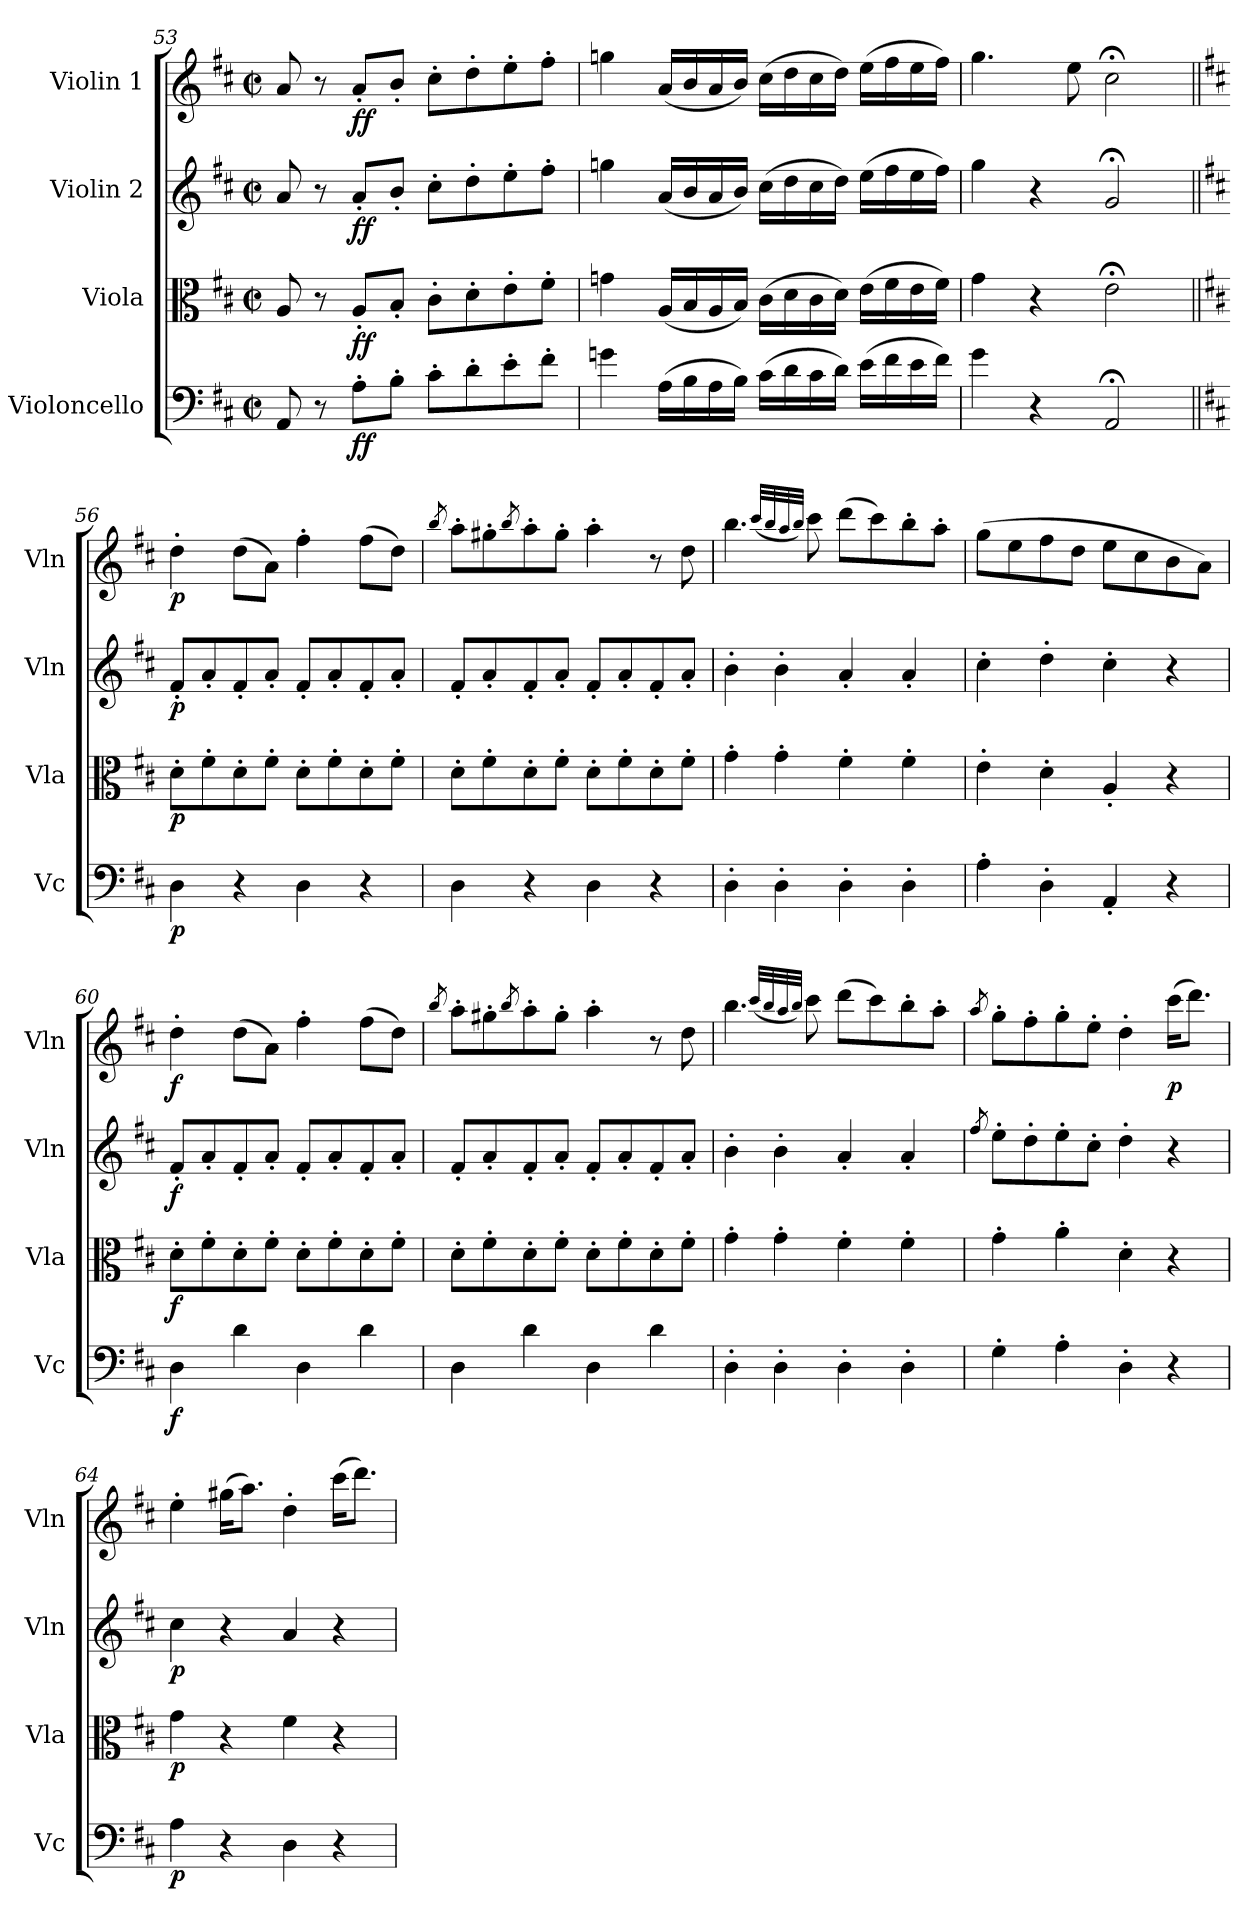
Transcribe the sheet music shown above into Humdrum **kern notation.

**kern	**dynam	**kern	**dynam	**kern	**dynam	**kern	**dynam
*part4	*part4	*part3	*part3	*part2	*part2	*part1	*part1
*staff4	*staff4	*staff3	*staff3	*staff2	*staff2	*staff1	*staff1
*I"Violoncello	*	*I"Viola	*	*I"Violin 2	*	*I"Violin 1	*
*I'Vc	*	*I'Vla	*	*I'Vln	*	*I'Vln	*
*clefF4	*	*clefC3	*	*clefG2	*	*clefG2	*
*k[f#c#]	*	*k[f#c#]	*	*k[f#c#]	*	*k[f#c#]	*
*M2/2	*	*M2/2	*	*M2/2	*	*M2/2	*
*met(c|)	*	*met(c|)	*	*met(c|)	*	*met(c|)	*
=53	=53	=53	=53	=53	=53	=53	=53
8AA/	.	8A/	.	8a/	.	8a/	.
8r	.	8r	.	8r	.	8r	.
!	!LO:DY:b	!	!LO:DY:b	!	!LO:DY:b	!	!LO:DY:b
8A'\L	ff	8A'/L	ff	8a'/L	ff	8a'/L	ff
8B'\J	.	8B'/J	.	8b'/J	.	8b'/J	.
8c#'\L	.	8c#'\L	.	8cc#'\L	.	8cc#'\L	.
8d'\	.	8d'\	.	8dd'\	.	8dd'\	.
8e'\	.	8e'\	.	8ee'\	.	8ee'\	.
8f#'\J	.	8f#'\J	.	8ff#'\J	.	8ff#'\J	.
!!LO:LB:g=z
=54	=54	=54	=54	=54	=54	=54	=54
4gn\	.	4gn\	.	4ggn\	.	4ggn\	.
(16A\LL	.	(16A/LL	.	(16a/LL	.	(16a/LL	.
16B\	.	16B/	.	16b/	.	16b/	.
16A\	.	16A/	.	16a/	.	16a/	.
16B\JJ)	.	16B/JJ)	.	16b/JJ)	.	16b/JJ)	.
(16c#\LL	.	(16c#\LL	.	(16cc#\LL	.	(16cc#\LL	.
16d\	.	16d\	.	16dd\	.	16dd\	.
16c#\	.	16c#\	.	16cc#\	.	16cc#\	.
16d\JJ)	.	16d\JJ)	.	16dd\JJ)	.	16dd\JJ)	.
(16e\LL	.	(16e\LL	.	(16ee\LL	.	(16ee\LL	.
16f#\	.	16f#\	.	16ff#\	.	16ff#\	.
16e\	.	16e\	.	16ee\	.	16ee\	.
16f#\JJ)	.	16f#\JJ)	.	16ff#\JJ)	.	16ff#\JJ)	.
=55	=55	=55	=55	=55	=55	=55	=55
4g\	.	4g\	.	4gg\	.	4.gg\	.
4r	.	4r	.	4r	.	.	.
.	.	.	.	.	.	8ee\	.
2AA;</	.	2e;<\	.	2g;</	.	2cc#;<\	.
!!LO:LB:g=z
=56||	=56||	=56||	=56||	=56||	=56||	=56||	=56||
*k[f#c#]	*	*k[f#c#]	*	*k[f#c#]	*	*k[f#c#]	*
!	!LO:DY:b	!	!LO:DY:b	!	!LO:DY:b	!	!LO:DY:b
4D\	p	8d'\L	p	8f#'/L	p	4dd'\	p
.	.	8f#'\	.	8a'/	.	.	.
4r	.	8d'\	.	8f#'/	.	(8dd\L	.
.	.	8f#'\J	.	8a'/J	.	8a\J)	.
4D\	.	8d'\L	.	8f#'/L	.	4ff#'\	.
.	.	8f#'\	.	8a'/	.	.	.
4r	.	8d'\	.	8f#'/	.	(8ff#\L	.
.	.	8f#'\J	.	8a'/J	.	8dd\J)	.
=57	=57	=57	=57	=57	=57	=57	=57
.	.	.	.	.	.	8qbb/	.
4D\	.	8d'\L	.	8f#'/L	.	8aa'\L	.
.	.	8f#'\	.	8a'/	.	8gg#X'\	.
.	.	.	.	.	.	8qbb/	.
4r	.	8d'\	.	8f#'/	.	8aa'\	.
.	.	8f#'\J	.	8a'/J	.	8gg#'\J	.
4D\	.	8d'\L	.	8f#'/L	.	4aa'\	.
.	.	8f#'\	.	8a'/	.	.	.
4r	.	8d'\	.	8f#'/	.	8r	.
.	.	8f#'\J	.	8a'/J	.	8dd\	.
=58	=58	=58	=58	=58	=58	=58	=58
4D'\	.	4g'\	.	4b'\	.	4.bb\	.
4D'\	.	4g'\	.	4b'\	.	.	.
.	.	.	.	.	.	(32qccc#/LLL	.
.	.	.	.	.	.	32qbb/	.
.	.	.	.	.	.	32qaa/	.
.	.	.	.	.	.	32qbb/JJJ)	.
.	.	.	.	.	.	8ccc#\	.
4D'\	.	4f#'\	.	4a'/	.	(8ddd\L	.
.	.	.	.	.	.	8ccc#\)	.
4D'\	.	4f#'\	.	4a'/	.	8bb'\	.
.	.	.	.	.	.	8aa'\J	.
=59	=59	=59	=59	=59	=59	=59	=59
4A'\	.	4e'\	.	4cc#'\	.	(8gg\L	.
.	.	.	.	.	.	8ee\	.
4D'\	.	4d'\	.	4dd'\	.	8ff#\	.
.	.	.	.	.	.	8dd\J	.
4AA'/	.	4A'/	.	4cc#'\	.	8ee\L	.
.	.	.	.	.	.	8cc#\	.
4r	.	4r	.	4r	.	8b\	.
.	.	.	.	.	.	8a\J)	.
!!LO:LB:g=z
=60	=60	=60	=60	=60	=60	=60	=60
!	!LO:DY:b	!	!LO:DY:b	!	!LO:DY:b	!	!LO:DY:b
4D\	f	8d'\L	f	8f#'/L	f	4dd'\	f
.	.	8f#'\	.	8a'/	.	.	.
4d\	.	8d'\	.	8f#'/	.	(8dd\L	.
.	.	8f#'\J	.	8a'/J	.	8a\J)	.
4D\	.	8d'\L	.	8f#'/L	.	4ff#'\	.
.	.	8f#'\	.	8a'/	.	.	.
4d\	.	8d'\	.	8f#'/	.	(8ff#\L	.
.	.	8f#'\J	.	8a'/J	.	8dd\J)	.
=61	=61	=61	=61	=61	=61	=61	=61
.	.	.	.	.	.	8qbb/	.
4D\	.	8d'\L	.	8f#'/L	.	8aa'\L	.
.	.	8f#'\	.	8a'/	.	8gg#X'\	.
.	.	.	.	.	.	8qbb/	.
4d\	.	8d'\	.	8f#'/	.	8aa'\	.
.	.	8f#'\J	.	8a'/J	.	8gg#'\J	.
4D\	.	8d'\L	.	8f#'/L	.	4aa'\	.
.	.	8f#'\	.	8a'/	.	.	.
4d\	.	8d'\	.	8f#'/	.	8r	.
.	.	8f#'\J	.	8a'/J	.	8dd\	.
!!LO:LB:g=z
=62	=62	=62	=62	=62	=62	=62	=62
4D'\	.	4g'\	.	4b'\	.	4.bb\	.
4D'\	.	4g'\	.	4b'\	.	.	.
.	.	.	.	.	.	(32qccc#/LLL	.
.	.	.	.	.	.	32qbb/	.
.	.	.	.	.	.	32qaa/	.
.	.	.	.	.	.	32qbb/JJJ)	.
.	.	.	.	.	.	8ccc#\	.
4D'\	.	4f#'\	.	4a'/	.	(8ddd\L	.
.	.	.	.	.	.	8ccc#\)	.
4D'\	.	4f#'\	.	4a'/	.	8bb'\	.
.	.	.	.	.	.	8aa'\J	.
=63	=63	=63	=63	=63	=63	=63	=63
.	.	.	.	8qff#/	.	8qaa/	.
4G'\	.	4g'\	.	8ee'\L	.	8gg'\L	.
.	.	.	.	8dd'\	.	8ff#'\	.
4A'\	.	4a'\	.	8ee'\	.	8gg'\	.
.	.	.	.	8cc#'\J	.	8ee'\J	.
4D'\	.	4d'\	.	4dd'\	.	4dd'\	.
!	!	!	!	!	!	!	!LO:DY:b
4r	.	4r	.	4r	.	(16ccc#\KL	p
.	.	.	.	.	.	8.ddd\J)	.
=64	=64	=64	=64	=64	=64	=64	=64
!	!LO:DY:b	!	!LO:DY:b	!	!LO:DY:b	!	!
4A\	p	4g\	p	4cc#\	p	4ee'\	.
4r	.	4r	.	4r	.	(16gg#X\KL	.
.	.	.	.	.	.	8.aa\J)	.
4D\	.	4f#\	.	4a/	.	4dd'\	.
4r	.	4r	.	4r	.	(16ccc#\KL	.
.	.	.	.	.	.	8.ddd\J)	.
=	=	=	=	=	=	=	=
*-	*-	*-	*-	*-	*-	*-	*-
